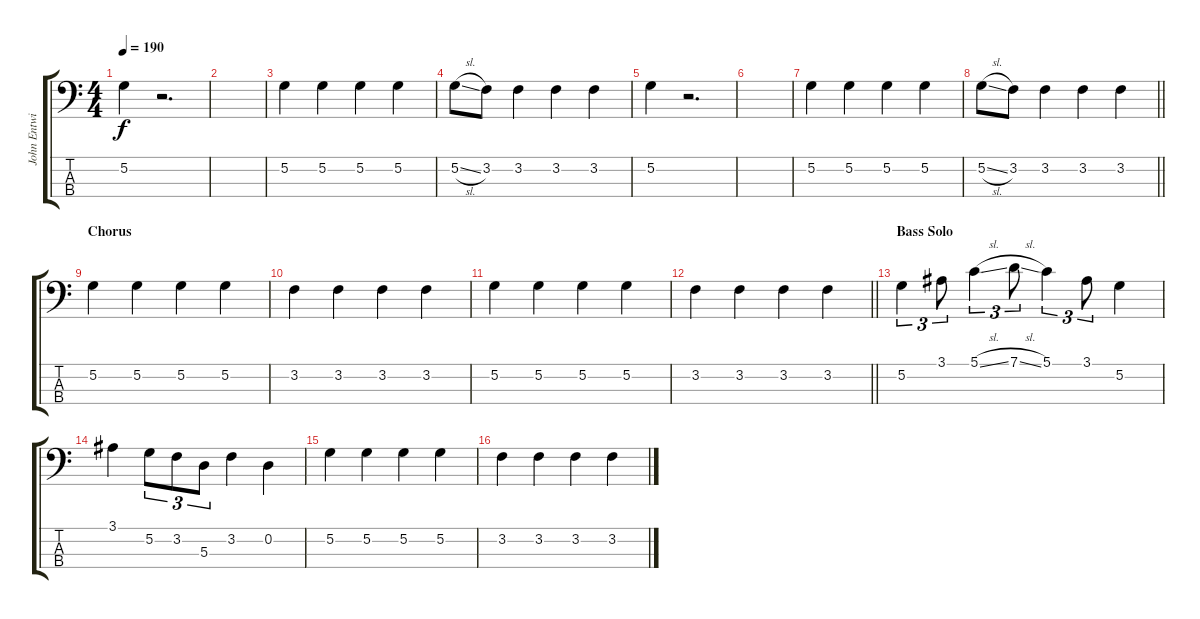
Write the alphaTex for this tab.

\track ("John Entwistle" "John Entwi") {instrument electricbassfinger}
\staff {score tabs}
\tuning (G2 D2 A1 E1) {hide}
\ts (4 4)
\tempo 190
\clef f4
\ks c
5.2.4{dy f} r.2{d} |
|
5.2.4 5.2.4 5.2.4 5.2.4 |
5.2{sl}.8 3.2.8 3.2.4 3.2.4 3.2.4 |
5.2.4 r.2{d} |
|
5.2.4 5.2.4 5.2.4 5.2.4 |
\barLineRight lightlight
5.2{sl}.8 3.2.8 3.2.4 3.2.4 3.2.4 |
\section ("" "Chorus")
5.2.4 5.2.4 5.2.4 5.2.4 |
3.2.4 3.2.4 3.2.4 3.2.4 |
5.2.4 5.2.4 5.2.4 5.2.4 |
\barLineRight lightlight
3.2.4 3.2.4 3.2.4 3.2.4 |
\section ("" "Bass Solo")
5.2.4{tu (3 2)} 3.1.8{tu (3 2)} 5.1{sl}.4{tu (3 2)} 7.1{sl}.8{tu (3 2)} 5.1.4{tu (3 2)} 3.1.8{tu (3 2)} 5.2.4 |
3.1.4 5.2.8{tu (3 2)} 3.2.8{tu (3 2)} 5.3.8{tu (3 2)} 3.2.4 0.2.4 |
5.2.4 5.2.4 5.2.4 5.2.4 |
3.2.4 3.2.4 3.2.4 3.2.4
